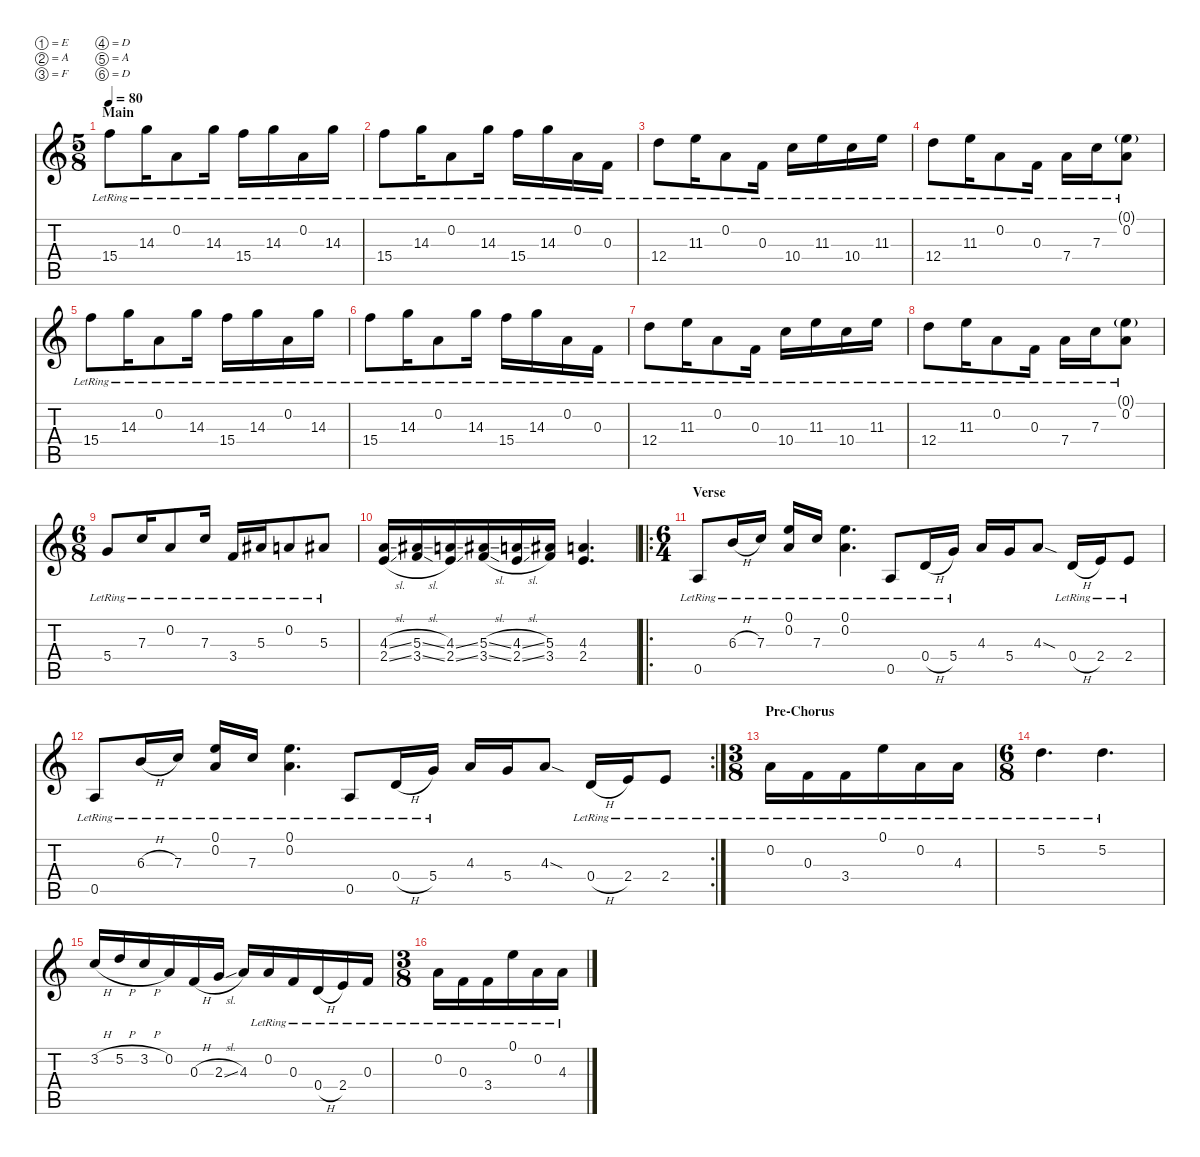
\defaultSystemsLayout 4
\hideDynamics
\bracketExtendMode nobrackets
\singleTrackTrackNamePolicy hidden
\multiTrackTrackNamePolicy hidden
\firstSystemTrackNameMode fullname
\firstSystemTrackNameOrientation horizontal
\otherSystemsTrackNameOrientation horizontal
\track ("Mikael Akerfeldt" "n.guit.") {instrument electricguitarjazz}
\staff {score tabs}
\tuning (E4 A3 F3 D3 A2 D2)
\ts (5 8)
\section ("" "Main")
\tempo 80
\clef g2
\ks c
15.4{lr}.8{dy f beam Down} 14.3{lr}.16{beam Down} 0.2{lr}.8{beam Down} 14.3{lr}.16{beam Down} 15.4{lr}.16{beam Down} 14.3{lr}.16{beam Down} 0.2{lr}.16{beam Down} 14.3{lr}.16{beam Down} |
15.4{lr}.8{beam Down} 14.3{lr}.16{beam Down} 0.2{lr}.8{beam Down} 14.3{lr}.16{beam Down} 15.4{lr}.16{beam Down} 14.3{lr}.16{beam Down} 0.2{lr}.16{beam Down} 0.3{lr}.16{beam Down} |
12.4{lr}.8{beam Down} 11.3{lr}.16{beam Down} 0.2{lr}.8{beam Down} 0.3{lr}.16{beam Down} 10.4{lr}.16{beam Down} 11.3{lr}.16{beam Down} 10.4{lr}.16{beam Down} 11.3{lr}.16{beam Down} |
12.4{lr}.8{beam Down} 11.3{lr}.16{beam Down} 0.2{lr}.8{beam Down} 0.3{lr}.16{beam Down} 7.4{lr}.16{beam Down} 7.3{lr}.16{beam Down} (0.1{g lr} 0.2).8{beam Down} |
15.4{lr}.8{beam Down} 14.3{lr}.16{beam Down} 0.2{lr}.8{beam Down} 14.3{lr}.16{beam Down} 15.4{lr}.16{beam Down} 14.3{lr}.16{beam Down} 0.2{lr}.16{beam Down} 14.3{lr}.16{beam Down} |
15.4{lr}.8{beam Down} 14.3{lr}.16{beam Down} 0.2{lr}.8{beam Down} 14.3{lr}.16{beam Down} 15.4{lr}.16{beam Down} 14.3{lr}.16{beam Down} 0.2{lr}.16{beam Down} 0.3{lr}.16{beam Down} |
12.4{lr}.8{beam Down} 11.3{lr}.16{beam Down} 0.2{lr}.8{beam Down} 0.3{lr}.16{beam Down} 10.4{lr}.16{beam Down} 11.3{lr}.16{beam Down} 10.4{lr}.16{beam Down} 11.3{lr}.16{beam Down} |
12.4{lr}.8{beam Down} 11.3{lr}.16{beam Down} 0.2{lr}.8{beam Down} 0.3{lr}.16{beam Down} 7.4{lr}.16{beam Down} 7.3{lr}.16{beam Down} (0.1{g lr} 0.2).8{beam Down} |
\ts (6 8)
5.4{lr}.8{beam Up} 7.3{lr}.16{beam Up} 0.2{lr}.8{beam Up} 7.3{lr}.16{beam Up} 3.4{lr}.16{beam Up} 5.3{lr acc #}.16{beam Up} 0.2{lr}.8{beam Up} 5.3{lr acc #}.8{beam Up} |
(4.3{sl} 2.4{sl}).16{beam Up} (5.3{sl acc #} 3.4{sl}).16{beam Up} (4.3{ss} 2.4{ss}).16{dy mf beam Up} (5.3{sl acc #} 3.4{sl}).16{dy mp beam Up} (4.3{sl} 2.4{sl}).16{beam Up} (5.3{acc #} 3.4).16{dy p beam Up} (4.3 2.4).4{d beam Up} |
\ro
\ts (6 4)
\section ("" "Verse")
0.5{lr}.8{dy f beam Up} 6.3{h lr}.16{beam Up} 7.3{lr}.16{beam Up} (0.2{lr} 0.1).16{beam Up} 7.3{lr}.16{beam Up} (0.2{lr} 0.1).4{d beam Down} 0.5{lr}.8{beam Up} 0.4{h lr}.16{beam Up} 5.4{lr}.16{beam Up} 4.3.16{beam Up} 5.4.16{beam Up} 4.3{sod}.8{beam Up} 0.4{h lr}.16{beam Up} 2.4{lr}.16{beam Up} 2.4{lr}.8{beam Up} |
\rc 2
0.5{lr}.8{beam Up} 6.3{h lr}.16{beam Up} 7.3{lr}.16{beam Up} (0.2{lr} 0.1).16{beam Up} 7.3{lr}.16{beam Up} (0.2{lr} 0.1).4{d beam Down} 0.5{lr}.8{beam Up} 0.4{h lr}.16{beam Up} 5.4{lr}.16{beam Up} 4.3.16{beam Up} 5.4.16{beam Up} 4.3{sod}.8{beam Up} 0.4{h lr}.16{beam Up} 2.4{lr}.16{beam Up} 2.4{lr}.8{beam Up} |
\ts (3 8)
\section ("" "Pre-Chorus")
0.2{lr}.16{beam Down} 0.3{lr}.16{beam Down} 3.4{lr}.16{beam Down} 0.1{lr}.16{beam Down} 0.2{lr}.16{beam Down} 4.3{lr}.16{beam Down} |
\ts (6 8)
5.2{lr}.4{d beam Down} 5.2{lr}.4{d beam Down} |
3.2{h}.16{beam Up} 5.2{h}.16{beam Up} 3.2{h}.16{beam Up} 0.2.16{beam Up} 0.3{h}.16{beam Up} 2.3{sl}.16{beam Up} 4.3.16{beam Up} 0.2{lr}.16{beam Up} 0.3{lr}.16{beam Up} 0.4{h lr}.16{beam Up} 2.4{lr}.16{beam Up} 0.3{lr}.16{beam Up} |
\ts (3 8)
0.2{lr}.16{beam Down} 0.3{lr}.16{beam Down} 3.4{lr}.16{beam Down} 0.1{lr}.16{beam Down} 0.2{lr}.16{beam Down} 4.3{lr}.16{beam Down}
